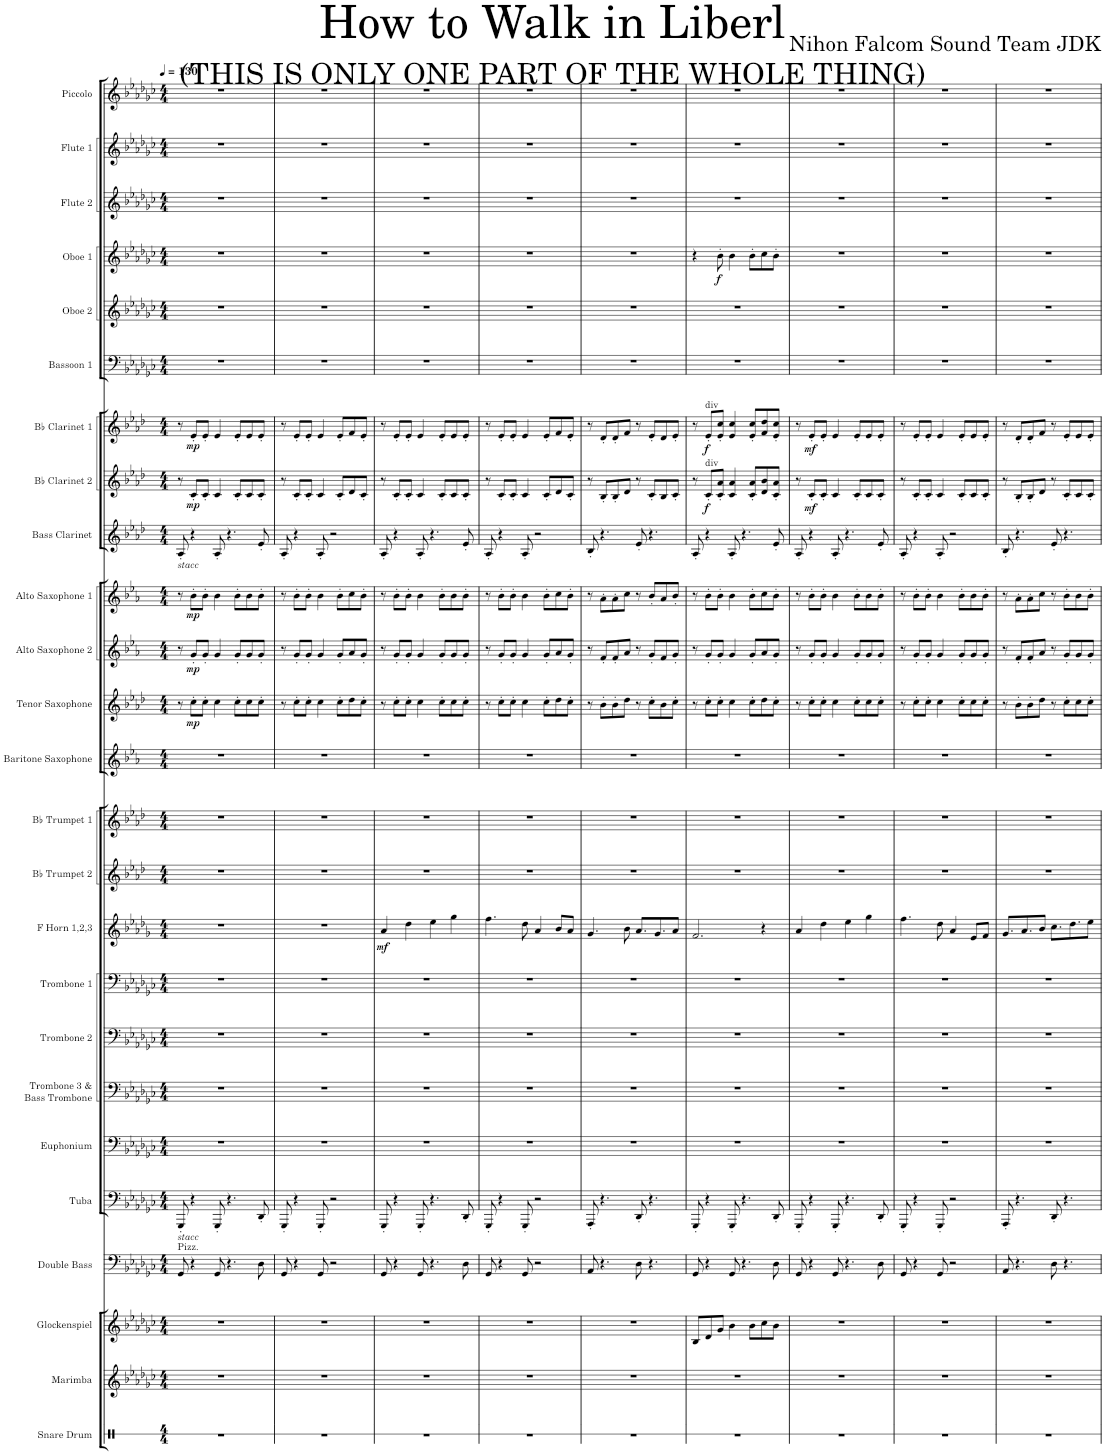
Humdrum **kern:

**kern	**kern	**kern	**kern	**kern	**kern	**kern	**kern	**kern	**kern	**dynam	**kern	**kern	**kern	**kern	**dynam	**kern	**dynam	**kern	**dynam	**kern	**kern	**dynam	**kern	**dynam	**kern	**kern	**kern	**dynam	**kern	**kern	**kern
*part25	*part24	*part23	*part22	*part21	*part20	*part19	*part18	*part17	*part16	*part16	*part15	*part14	*part13	*part12	*part12	*part11	*part11	*part10	*part10	*part9	*part8	*part8	*part7	*part7	*part6	*part5	*part4	*part4	*part3	*part2	*part1
*staff25	*staff24	*staff23	*staff22	*staff21	*staff20	*staff19	*staff18	*staff17	*staff16	*staff16	*staff15	*staff14	*staff13	*staff12	*staff12	*staff11	*staff11	*staff10	*staff10	*staff9	*staff8	*staff8	*staff7	*staff7	*staff6	*staff5	*staff4	*staff4	*staff3	*staff2	*staff1
*I"Snare Drum	*I"Marimba	*I"Glockenspiel	*I"Double Bass	*I"Tuba	*I"Euphonium	*I"Trombone 3 &amp; Bass Trombone	*I"Trombone 2	*I"Trombone 1	*I"F Horn 1,2,3	*	*I"Bb Trumpet 2	*I"Bb Trumpet 1	*I"Baritone Saxophone	*I"Tenor Saxophone	*	*I"Alto Saxophone 2	*	*I"Alto Saxophone 1	*	*I"Bass Clarinet	*I"Bb Clarinet 2	*	*I"Bb Clarinet 1	*	*I"Bassoon 1	*I"Oboe 2	*I"Oboe 1	*	*I"Flute 2	*I"Flute 1	*I"Piccolo
*I'SD	*I'Mrm.	*I'Glk.	*I'Db.	*I'Tba.	*I'Euph.	*I'Tbn. 3 B. Tbn.	*I'Tbn. 2	*I'Tbn. 1	*I'F Hn. 1,2,3	*	*I'Bb Tpt. 2	*I'Bb Tpt. 1	*I'Bar. Sax.	*I'T. Sax.	*	*I'A. Sax. 2	*	*I'A. Sax. 1	*	*I'B. Cl.	*I'Bb Cl. 2	*	*I'Bb Cl. 1	*	*I'Bsn. 1	*I'Ob. 2	*I'Ob. 1	*	*I'Fl. 2	*I'Fl. 1	*I'Picc.
*stria1	*	*	*	*	*	*	*	*	*	*	*	*	*	*	*	*	*	*	*	*	*	*	*	*	*	*	*	*	*	*	*
*clefX	*clefG2	*clefG2	*clefF4	*clefF4	*clefF4	*clefF4	*clefF4	*clefF4	*clefG2	*	*clefG2	*clefG2	*clefG2	*clefG2	*	*clefG2	*	*clefG2	*	*clefG2	*clefG2	*	*clefG2	*	*clefF4	*clefG2	*clefG2	*	*clefG2	*clefG2	*clefG2
*	*	*Trd-14c-24	*Trd7c12	*	*	*	*	*	*Trd4c7	*	*Trd1c2	*Trd1c2	*Trd12c21	*Trd8c14	*	*Trd5c9	*	*Trd5c9	*	*Trd8c14	*Trd1c2	*	*Trd1c2	*	*	*	*	*	*	*	*Trd-7c-12
*k[]	*k[b-e-a-d-g-c-]	*k[b-e-a-d-g-c-]	*k[b-e-a-d-g-c-]	*k[b-e-a-d-g-c-]	*k[b-e-a-d-g-c-]	*k[b-e-a-d-g-c-]	*k[b-e-a-d-g-c-]	*k[b-e-a-d-g-c-]	*k[b-e-a-d-g-]	*	*k[b-e-a-d-]	*k[b-e-a-d-]	*k[b-e-a-]	*k[b-e-a-d-]	*	*k[b-e-a-]	*	*k[b-e-a-]	*	*k[b-e-a-d-]	*k[b-e-a-d-]	*	*k[b-e-a-d-]	*	*k[b-e-a-d-g-c-]	*k[b-e-a-d-g-c-]	*k[b-e-a-d-g-c-]	*	*k[b-e-a-d-g-c-]	*k[b-e-a-d-g-c-]	*k[b-e-a-d-g-c-]
*M4/4	*M4/4	*M4/4	*M4/4	*M4/4	*M4/4	*M4/4	*M4/4	*M4/4	*M4/4	*	*M4/4	*M4/4	*M4/4	*M4/4	*	*M4/4	*	*M4/4	*	*M4/4	*M4/4	*	*M4/4	*	*M4/4	*M4/4	*M4/4	*	*M4/4	*M4/4	*M4/4
*MM130	*MM130	*MM130	*MM130	*MM130	*MM130	*MM130	*MM130	*MM130	*MM130	*	*MM130	*MM130	*MM130	*MM130	*	*MM130	*	*MM130	*	*MM130	*MM130	*	*MM130	*	*MM130	*MM130	*MM130	*	*MM130	*MM130	*MM130
=1	=1	=1	=1	=1	=1	=1	=1	=1	=1	=1	=1	=1	=1	=1	=1	=1	=1	=1	=1	=1	=1	=1	=1	=1	=1	=1	=1	=1	=1	=1	=1
!	!	!	!	!	!	!	!	!	!	!	!	!	!	!	!	!	!	!	!	!LO:TX:b:i:t=stacc	!	!	!	!	!	!	!	!	!	!	!
!	!	!	!	!LO:TX:b:i:t=stacc	!	!	!	!	!	!	!	!	!	!	!	!	!	!	!	!	!	!	!	!	!	!	!	!	!	!	!
!	!	!	!LO:TX:a:t=Pizz.	!	!	!	!	!	!	!	!	!	!	!	!	!	!	!	!	!	!	!	!	!	!	!	!	!	!	!	!
1r	1r	1r	8GG-/	8GGG-'/	1r	1r	1r	1r	1r	.	1r	1r	1r	8r	.	8r	.	8r	.	8A-'/	8r	.	8r	.	1r	1r	1r	.	1r	1r	1r
!	!	!	!	!	!	!	!	!	!	!	!	!	!	!	!LO:DY:b	!	!LO:DY:b	!	!LO:DY:b	!	!	!LO:DY:b	!	!LO:DY:b	!	!	!	!	!	!	!
.	.	.	4r	4r	.	.	.	.	.	.	.	.	.	8cc'\L	mp	8g'/L	mp	8b-'\L	mp	4r	8c'/L	mp	8e-'/L	mp	.	.	.	.	.	.	.
.	.	.	.	.	.	.	.	.	.	.	.	.	.	8cc'\J	.	8g'/J	.	8b-'\J	.	.	8c'/J	.	8e-'/J	.	.	.	.	.	.	.	.
.	.	.	8GG-/	8GGG-'/	.	.	.	.	.	.	.	.	.	4cc\	.	4g/	.	4b-\	.	8A-'/	4c/	.	4e-/	.	.	.	.	.	.	.	.
.	.	.	4.r	4.r	.	.	.	.	.	.	.	.	.	.	.	.	.	.	.	4.r	.	.	.	.	.	.	.	.	.	.	.
.	.	.	.	.	.	.	.	.	.	.	.	.	.	8cc'\L	.	8g'/L	.	8b-'\L	.	.	8c'/L	.	8e-'/L	.	.	.	.	.	.	.	.
.	.	.	.	.	.	.	.	.	.	.	.	.	.	8cc\	.	8g/	.	8b-\	.	.	8c/	.	8e-/	.	.	.	.	.	.	.	.
.	.	.	8D-\	8DD-'/	.	.	.	.	.	.	.	.	.	8cc'\J	.	8g'/J	.	8b-'\J	.	8e-'/	8c'/J	.	8e-'/J	.	.	.	.	.	.	.	.
=2	=2	=2	=2	=2	=2	=2	=2	=2	=2	=2	=2	=2	=2	=2	=2	=2	=2	=2	=2	=2	=2	=2	=2	=2	=2	=2	=2	=2	=2	=2	=2
1r	1r	1r	8GG-/	8GGG-'/	1r	1r	1r	1r	1r	.	1r	1r	1r	8r	.	8r	.	8r	.	8A-'/	8r	.	8r	.	1r	1r	1r	.	1r	1r	1r
.	.	.	4r	4r	.	.	.	.	.	.	.	.	.	8cc'\L	.	8g'/L	.	8b-'\L	.	4r	8c'/L	.	8e-'/L	.	.	.	.	.	.	.	.
.	.	.	.	.	.	.	.	.	.	.	.	.	.	8cc'\J	.	8g'/J	.	8b-'\J	.	.	8c'/J	.	8e-'/J	.	.	.	.	.	.	.	.
.	.	.	8GG-/	8GGG-'/	.	.	.	.	.	.	.	.	.	4cc\	.	4g/	.	4b-\	.	8A-'/	4c/	.	4e-/	.	.	.	.	.	.	.	.
.	.	.	2r	2r	.	.	.	.	.	.	.	.	.	.	.	.	.	.	.	2r	.	.	.	.	.	.	.	.	.	.	.
.	.	.	.	.	.	.	.	.	.	.	.	.	.	8cc'\L	.	8g'/L	.	8b-'\L	.	.	8c'/L	.	8e-'/L	.	.	.	.	.	.	.	.
.	.	.	.	.	.	.	.	.	.	.	.	.	.	8dd-\	.	8a-/	.	8cc\	.	.	8d-/	.	8f/	.	.	.	.	.	.	.	.
.	.	.	.	.	.	.	.	.	.	.	.	.	.	8cc'\J	.	8g'/J	.	8b-'\J	.	.	8c'/J	.	8e-'/J	.	.	.	.	.	.	.	.
=3	=3	=3	=3	=3	=3	=3	=3	=3	=3	=3	=3	=3	=3	=3	=3	=3	=3	=3	=3	=3	=3	=3	=3	=3	=3	=3	=3	=3	=3	=3	=3
!	!	!	!	!	!	!	!	!	!	!LO:DY:b	!	!	!	!	!	!	!	!	!	!	!	!	!	!	!	!	!	!	!	!	!
1r	1r	1r	8GG-/	8GGG-'/	1r	1r	1r	1r	4a-/	mf	1r	1r	1r	8r	.	8r	.	8r	.	8A-'/	8r	.	8r	.	1r	1r	1r	.	1r	1r	1r
.	.	.	4r	4r	.	.	.	.	.	.	.	.	.	8cc'\L	.	8g'/L	.	8b-'\L	.	4r	8c'/L	.	8e-'/L	.	.	.	.	.	.	.	.
.	.	.	.	.	.	.	.	.	4dd-\	.	.	.	.	8cc'\J	.	8g'/J	.	8b-'\J	.	.	8c'/J	.	8e-'/J	.	.	.	.	.	.	.	.
.	.	.	8GG-/	8GGG-'/	.	.	.	.	.	.	.	.	.	4cc\	.	4g/	.	4b-\	.	8A-'/	4c/	.	4e-/	.	.	.	.	.	.	.	.
.	.	.	4.r	4.r	.	.	.	.	4ee-\	.	.	.	.	.	.	.	.	.	.	4.r	.	.	.	.	.	.	.	.	.	.	.
.	.	.	.	.	.	.	.	.	.	.	.	.	.	8cc'\L	.	8g'/L	.	8b-'\L	.	.	8c'/L	.	8e-'/L	.	.	.	.	.	.	.	.
.	.	.	.	.	.	.	.	.	4gg-\	.	.	.	.	8cc\	.	8g/	.	8b-\	.	.	8c/	.	8e-/	.	.	.	.	.	.	.	.
.	.	.	8D-\	8DD-'/	.	.	.	.	.	.	.	.	.	8cc'\J	.	8g'/J	.	8b-'\J	.	8e-'/	8c'/J	.	8e-'/J	.	.	.	.	.	.	.	.
=4	=4	=4	=4	=4	=4	=4	=4	=4	=4	=4	=4	=4	=4	=4	=4	=4	=4	=4	=4	=4	=4	=4	=4	=4	=4	=4	=4	=4	=4	=4	=4
1r	1r	1r	8GG-/	8GGG-'/	1r	1r	1r	1r	4.ff\	.	1r	1r	1r	8r	.	8r	.	8r	.	8A-'/	8r	.	8r	.	1r	1r	1r	.	1r	1r	1r
.	.	.	4r	4r	.	.	.	.	.	.	.	.	.	8cc'\L	.	8g'/L	.	8b-'\L	.	4r	8c'/L	.	8e-'/L	.	.	.	.	.	.	.	.
.	.	.	.	.	.	.	.	.	.	.	.	.	.	8cc'\J	.	8g'/J	.	8b-'\J	.	.	8c'/J	.	8e-'/J	.	.	.	.	.	.	.	.
.	.	.	8GG-/	8GGG-'/	.	.	.	.	8dd-\	.	.	.	.	4cc\	.	4g/	.	4b-\	.	8A-'/	4c/	.	4e-/	.	.	.	.	.	.	.	.
.	.	.	2r	2r	.	.	.	.	4a-/	.	.	.	.	.	.	.	.	.	.	2r	.	.	.	.	.	.	.	.	.	.	.
.	.	.	.	.	.	.	.	.	.	.	.	.	.	8cc'\L	.	8g'/L	.	8b-'\L	.	.	8c'/L	.	8e-'/L	.	.	.	.	.	.	.	.
.	.	.	.	.	.	.	.	.	8b-/L	.	.	.	.	8dd-\	.	8a-/	.	8cc\	.	.	8d-/	.	8f/	.	.	.	.	.	.	.	.
.	.	.	.	.	.	.	.	.	8a-/J	.	.	.	.	8cc'\J	.	8g'/J	.	8b-'\J	.	.	8c'/J	.	8e-'/J	.	.	.	.	.	.	.	.
=5	=5	=5	=5	=5	=5	=5	=5	=5	=5	=5	=5	=5	=5	=5	=5	=5	=5	=5	=5	=5	=5	=5	=5	=5	=5	=5	=5	=5	=5	=5	=5
1r	1r	1r	8AA-/	8AAA-'/	1r	1r	1r	1r	4.g-/	.	1r	1r	1r	8r	.	8r	.	8r	.	8B-'/	8r	.	8r	.	1r	1r	1r	.	1r	1r	1r
.	.	.	4.r	4.r	.	.	.	.	.	.	.	.	.	8b-'\L	.	8f'/L	.	8a-'\L	.	4.r	8B-'/L	.	8d-'/L	.	.	.	.	.	.	.	.
.	.	.	.	.	.	.	.	.	.	.	.	.	.	8b-'\	.	8f'/	.	8a-'\	.	.	8B-'/	.	8d-'/	.	.	.	.	.	.	.	.
.	.	.	.	.	.	.	.	.	8b-\	.	.	.	.	8dd-\J	.	8a-/J	.	8cc\J	.	.	8d-/J	.	8f/J	.	.	.	.	.	.	.	.
.	.	.	8D-\	8DD-'/	.	.	.	.	8.a-/L	.	.	.	.	8r	.	8r	.	8r	.	8e-'/	8r	.	8r	.	.	.	.	.	.	.	.
.	.	.	4.r	4.r	.	.	.	.	.	.	.	.	.	8cc'\L	.	8g'/L	.	8b-'/L	.	4.r	8c'/L	.	8e-'/L	.	.	.	.	.	.	.	.
.	.	.	.	.	.	.	.	.	8.g-/	.	.	.	.	.	.	.	.	.	.	.	.	.	.	.	.	.	.	.	.	.	.
.	.	.	.	.	.	.	.	.	.	.	.	.	.	8b-\	.	8f/	.	8a-/	.	.	8B-/	.	8d-/	.	.	.	.	.	.	.	.
.	.	.	.	.	.	.	.	.	8a-/J	.	.	.	.	8cc'\J	.	8g'/J	.	8b-'/J	.	.	8c'/J	.	8e-'/J	.	.	.	.	.	.	.	.
=6	=6	=6	=6	=6	=6	=6	=6	=6	=6	=6	=6	=6	=6	=6	=6	=6	=6	=6	=6	=6	=6	=6	=6	=6	=6	=6	=6	=6	=6	=6	=6
1r	1r	8B-/L	8GG-/	8GGG-'/	1r	1r	1r	1r	2.f/	.	1r	1r	1r	8r	.	8r	.	8r	.	8A-'/	8r	.	8r	.	1r	1r	4r	.	1r	1r	1r
!	!	!	!	!	!	!	!	!	!	!	!	!	!	!	!	!	!	!	!	!	!	!	!LO:TX:a:t=div	!	!	!	!	!	!	!	!
!	!	!	!	!	!	!	!	!	!	!	!	!	!	!	!	!	!	!	!	!	!LO:TX:a:t=div	!	!	!	!	!	!	!	!	!	!
!	!	!	!	!	!	!	!	!	!	!	!	!	!	!	!	!	!	!	!	!	!	!LO:DY:b	!	!LO:DY:b	!	!	!	!	!	!	!
.	.	8d-/	4r	4r	.	.	.	.	.	.	.	.	.	8cc'\L	.	8g'/L	.	8b-'\L	.	4r	8c'/L	f	8e-'/L	f	.	.	.	.	.	.	.
!	!	!	!	!	!	!	!	!	!	!	!	!	!	!	!	!	!	!	!	!	!	!	!	!	!	!	!	!LO:DY:b	!	!	!
.	.	8g-/J	.	.	.	.	.	.	.	.	.	.	.	8cc'\J	.	8g'/J	.	8b-'\J	.	.	8c/' 8a-/'J	.	8e-/' 8cc/'J	.	.	.	8b-'\	f	.	.	.
.	.	4b-\	8GG-/	8GGG-'/	.	.	.	.	.	.	.	.	.	4cc\	.	4g/	.	4b-\	.	8A-'/	4c/ 4a-/	.	4e-/ 4cc/	.	.	.	4b-\	.	.	.	.
.	.	.	4.r	4.r	.	.	.	.	.	.	.	.	.	.	.	.	.	.	.	4.r	.	.	.	.	.	.	.	.	.	.	.
.	.	8b-\L	.	.	.	.	.	.	.	.	.	.	.	8cc'\L	.	8g'/L	.	8b-'\L	.	.	8c/' 8a-/'L	.	8e-/' 8cc/'L	.	.	.	8b-'\L	.	.	.	.
.	.	8cc-\	.	.	.	.	.	.	4r	.	.	.	.	8dd-\	.	8a-/	.	8cc\	.	.	8d-/ 8b-/	.	8f/ 8dd-/	.	.	.	8cc-\	.	.	.	.
.	.	8b-\J	8D-\	8DD-'/	.	.	.	.	.	.	.	.	.	8cc'\J	.	8g'/J	.	8b-'\J	.	8e-'/	8c/' 8a-/'J	.	8e-/' 8cc/'J	.	.	.	8b-'\J	.	.	.	.
=7	=7	=7	=7	=7	=7	=7	=7	=7	=7	=7	=7	=7	=7	=7	=7	=7	=7	=7	=7	=7	=7	=7	=7	=7	=7	=7	=7	=7	=7	=7	=7
1r	1r	1r	8GG-/	8GGG-'/	1r	1r	1r	1r	4a-/	.	1r	1r	1r	8r	.	8r	.	8r	.	8A-'/	8r	.	8r	.	1r	1r	1r	.	1r	1r	1r
!	!	!	!	!	!	!	!	!	!	!	!	!	!	!	!	!	!	!	!	!	!	!LO:DY:b	!	!LO:DY:b	!	!	!	!	!	!	!
.	.	.	4r	4r	.	.	.	.	.	.	.	.	.	8cc'\L	.	8g'/L	.	8b-'\L	.	4r	8c'/L	mf	8e-'/L	mf	.	.	.	.	.	.	.
.	.	.	.	.	.	.	.	.	4dd-\	.	.	.	.	8cc'\J	.	8g'/J	.	8b-'\J	.	.	8c'/J	.	8e-'/J	.	.	.	.	.	.	.	.
.	.	.	8GG-/	8GGG-'/	.	.	.	.	.	.	.	.	.	4cc\	.	4g/	.	4b-\	.	8A-'/	4c/	.	4e-/	.	.	.	.	.	.	.	.
.	.	.	4.r	4.r	.	.	.	.	4ee-\	.	.	.	.	.	.	.	.	.	.	4.r	.	.	.	.	.	.	.	.	.	.	.
.	.	.	.	.	.	.	.	.	.	.	.	.	.	8cc'\L	.	8g'/L	.	8b-'\L	.	.	8c'/L	.	8e-'/L	.	.	.	.	.	.	.	.
.	.	.	.	.	.	.	.	.	4gg-\	.	.	.	.	8cc\	.	8g/	.	8b-\	.	.	8c/	.	8e-/	.	.	.	.	.	.	.	.
.	.	.	8D-\	8DD-'/	.	.	.	.	.	.	.	.	.	8cc'\J	.	8g'/J	.	8b-'\J	.	8e-'/	8c'/J	.	8e-'/J	.	.	.	.	.	.	.	.
=8	=8	=8	=8	=8	=8	=8	=8	=8	=8	=8	=8	=8	=8	=8	=8	=8	=8	=8	=8	=8	=8	=8	=8	=8	=8	=8	=8	=8	=8	=8	=8
1r	1r	1r	8GG-/	8GGG-'/	1r	1r	1r	1r	4.ff\	.	1r	1r	1r	8r	.	8r	.	8r	.	8A-'/	8r	.	8r	.	1r	1r	1r	.	1r	1r	1r
.	.	.	4r	4r	.	.	.	.	.	.	.	.	.	8cc'\L	.	8g'/L	.	8b-'\L	.	4r	8c'/L	.	8e-'/L	.	.	.	.	.	.	.	.
.	.	.	.	.	.	.	.	.	.	.	.	.	.	8cc'\J	.	8g'/J	.	8b-'\J	.	.	8c'/J	.	8e-'/J	.	.	.	.	.	.	.	.
.	.	.	8GG-/	8GGG-'/	.	.	.	.	8dd-\	.	.	.	.	4cc\	.	4g/	.	4b-\	.	8A-'/	4c/	.	4e-/	.	.	.	.	.	.	.	.
.	.	.	2r	2r	.	.	.	.	4a-/	.	.	.	.	.	.	.	.	.	.	2r	.	.	.	.	.	.	.	.	.	.	.
.	.	.	.	.	.	.	.	.	.	.	.	.	.	8cc'\L	.	8g'/L	.	8b-'\L	.	.	8c'/L	.	8e-'/L	.	.	.	.	.	.	.	.
.	.	.	.	.	.	.	.	.	8e-/L	.	.	.	.	8cc\	.	8g/	.	8b-\	.	.	8c/	.	8e-/	.	.	.	.	.	.	.	.
.	.	.	.	.	.	.	.	.	8f/J	.	.	.	.	8cc'\J	.	8g'/J	.	8b-'\J	.	.	8c'/J	.	8e-'/J	.	.	.	.	.	.	.	.
=9	=9	=9	=9	=9	=9	=9	=9	=9	=9	=9	=9	=9	=9	=9	=9	=9	=9	=9	=9	=9	=9	=9	=9	=9	=9	=9	=9	=9	=9	=9	=9
1r	1r	1r	8AA-/	8AAA-'/	1r	1r	1r	1r	8.g-/L	.	1r	1r	1r	8r	.	8r	.	8r	.	8B-'/	8r	.	8r	.	1r	1r	1r	.	1r	1r	1r
.	.	.	4.r	4.r	.	.	.	.	.	.	.	.	.	8b-'\L	.	8f'/L	.	8a-'\L	.	4.r	8B-'/L	.	8d-'/L	.	.	.	.	.	.	.	.
.	.	.	.	.	.	.	.	.	8.a-/	.	.	.	.	.	.	.	.	.	.	.	.	.	.	.	.	.	.	.	.	.	.
.	.	.	.	.	.	.	.	.	.	.	.	.	.	8b-'\	.	8f'/	.	8a-'\	.	.	8B-'/	.	8d-'/	.	.	.	.	.	.	.	.
.	.	.	.	.	.	.	.	.	8b-/J	.	.	.	.	8dd-\J	.	8a-/J	.	8cc\J	.	.	8d-/J	.	8f/J	.	.	.	.	.	.	.	.
.	.	.	8D-\	8DD-'/	.	.	.	.	8.cc\L	.	.	.	.	8r	.	8r	.	8r	.	8e-'/	8r	.	8r	.	.	.	.	.	.	.	.
.	.	.	4.r	4.r	.	.	.	.	.	.	.	.	.	8cc'\L	.	8g'/L	.	8b-'\L	.	4.r	8c'/L	.	8e-'/L	.	.	.	.	.	.	.	.
.	.	.	.	.	.	.	.	.	8.dd-\	.	.	.	.	.	.	.	.	.	.	.	.	.	.	.	.	.	.	.	.	.	.
.	.	.	.	.	.	.	.	.	.	.	.	.	.	8cc\	.	8g/	.	8b-\	.	.	8c/	.	8e-/	.	.	.	.	.	.	.	.
.	.	.	.	.	.	.	.	.	8ee-\J	.	.	.	.	8cc'\J	.	8g'/J	.	8b-'\J	.	.	8c'/J	.	8e-'/J	.	.	.	.	.	.	.	.
=	=	=	=	=	=	=	=	=	=	=	=	=	=	=	=	=	=	=	=	=	=	=	=	=	=	=	=	=	=	=	=
*-	*-	*-	*-	*-	*-	*-	*-	*-	*-	*-	*-	*-	*-	*-	*-	*-	*-	*-	*-	*-	*-	*-	*-	*-	*-	*-	*-	*-	*-	*-	*-
